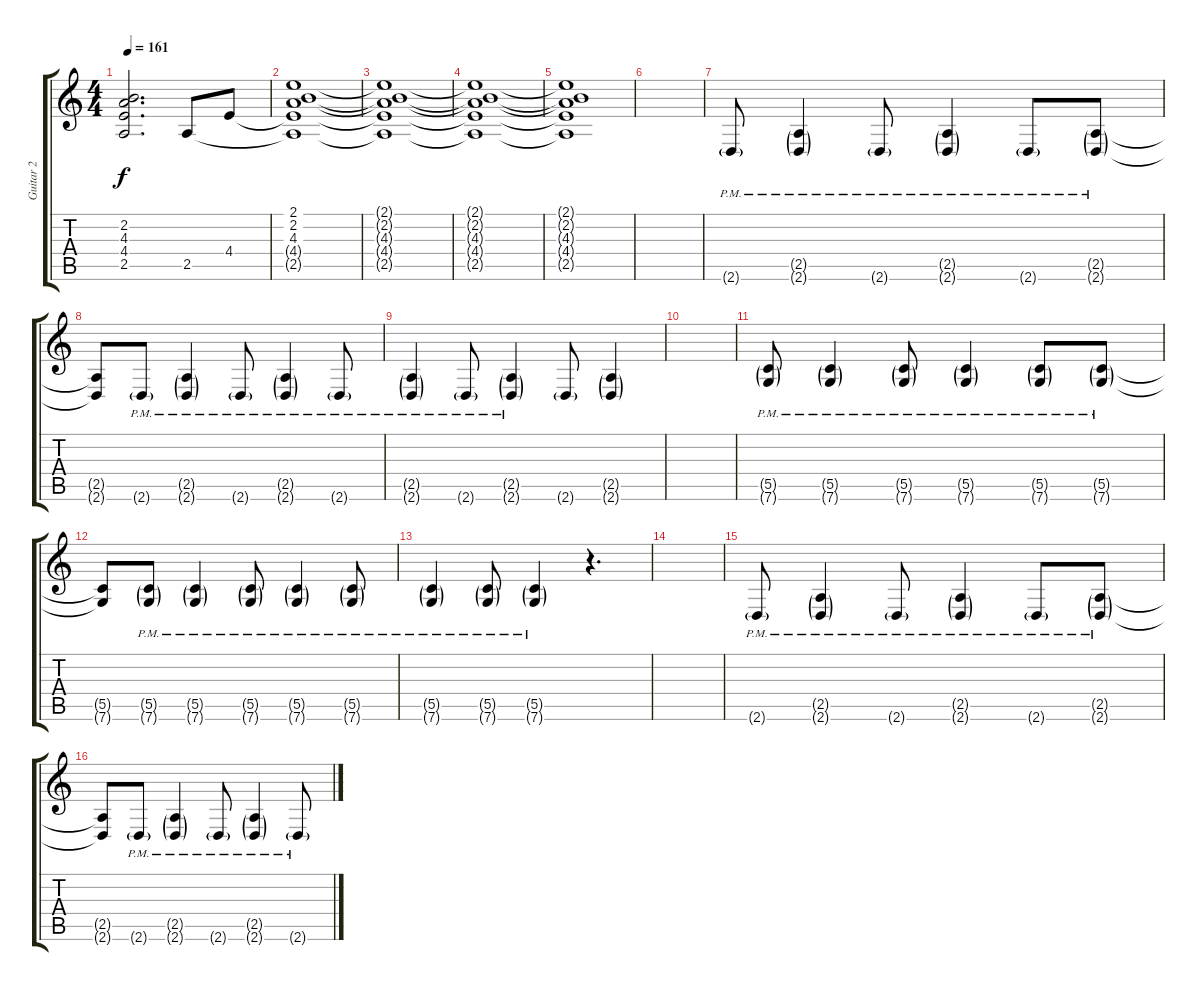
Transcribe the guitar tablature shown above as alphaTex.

\track ("Guitar 2" "Guitar 2") {instrument overdrivenguitar}
\staff {score tabs}
\tuning (D4 A3 F3 C3 G2 C2) {hide}
\ts (4 4)
\tempo 161
\clef g2
\ks c
(2.2{t} 4.3{t} 4.4{t} 2.5{t}).2{d dy f} 2.5.8 4.4.8 |
(2.1 2.2 4.3 4.4{t} 2.5{t}).1 |
(2.1{t} 2.2{t} 4.3{t} 4.4{t} 2.5{t}).1 |
(2.1{t} 2.2{t} 4.3{t} 4.4{t} 2.5{t}).1 |
(2.1{t} 2.2{t} 4.3{t} 4.4{t} 2.5{t}).1 |
|
2.6{g pm}.8{volume 0 instrument overdrivenguitar} (2.5{g pm} 2.6{g pm}).4 2.6{g pm}.8 (2.5{g pm} 2.6{g pm}).4 2.6{g pm}.8 (2.5{g pm} 2.6{g pm}).8 |
(2.5{t} 2.6{t}).8 2.6{g pm}.8 (2.5{g pm} 2.6{g pm}).4 2.6{g pm}.8 (2.5{g pm} 2.6{g pm}).4 2.6{g pm}.8 |
(2.5{g pm} 2.6{g pm}).4 2.6{g pm}.8 (2.5{g pm} 2.6{g pm}).4 2.6{g}.8 (2.5{g} 2.6{g}).4 |
|
(5.5{g} 7.6{g pm}).8{volume 0} (5.5{g pm} 7.6{g pm}).4 (5.5{g} 7.6{g pm}).8 (5.5{g pm} 7.6{g pm}).4 (5.5{g} 7.6{g pm}).8 (5.5{g pm} 7.6{g pm}).8 |
(5.5{t} 7.6{t}).8 (5.5{g} 7.6{g pm}).8 (5.5{g pm} 7.6{g pm}).4 (5.5{g} 7.6{g pm}).8 (5.5{g pm} 7.6{g pm}).4 (5.5{g} 7.6{g pm}).8 |
(5.5{g pm} 7.6{g pm}).4 (5.5{g} 7.6{g pm}).8 (5.5{g pm} 7.6{g pm}).4 r.4{d volume 4} |
|
2.6{g pm}.8{volume 0 instrument overdrivenguitar} (2.5{g pm} 2.6{g pm}).4 2.6{g pm}.8 (2.5{g pm} 2.6{g pm}).4 2.6{g pm}.8 (2.5{g pm} 2.6{g pm}).8 |
(2.5{t} 2.6{t}).8 2.6{g pm}.8 (2.5{g pm} 2.6{g pm}).4 2.6{g pm}.8 (2.5{g pm} 2.6{g pm}).4 2.6{g pm}.8
